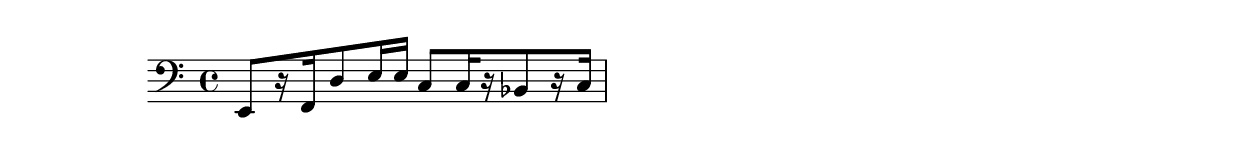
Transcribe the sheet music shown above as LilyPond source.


\header {
 texidoc = "The number of beams does not change on a rest."
}

\version "2.6.0"

\score {  \relative c, {
  \clef bass	 
   e8[ r16 f d'8 e16 e16]  c8[ c16 r16 bes8 r16 c16] |
 }
\layout { raggedright = ##t}
}
